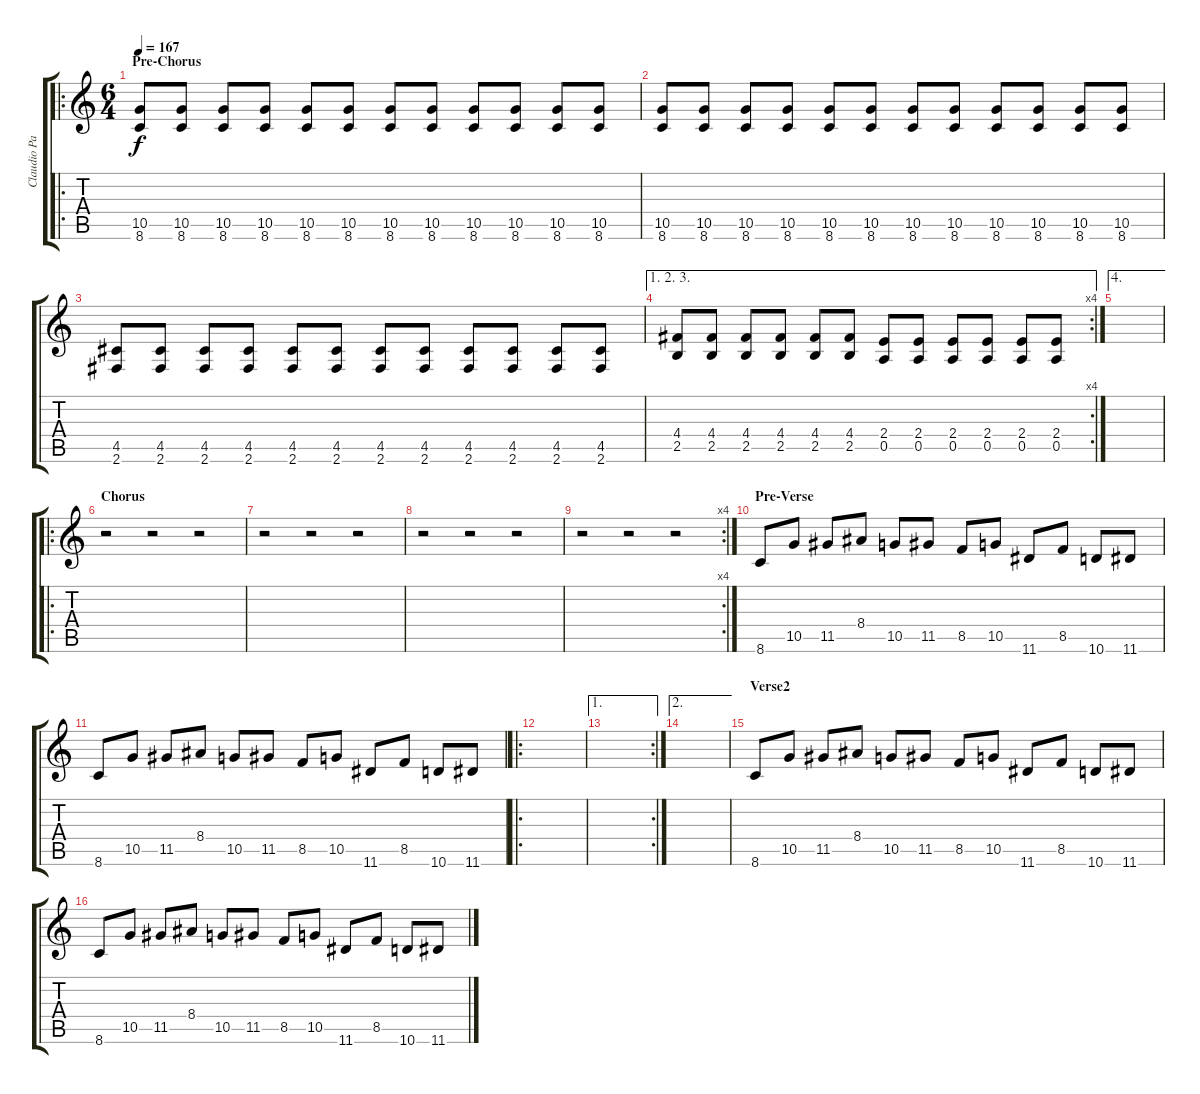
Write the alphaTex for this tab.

\track ("Claudio Palm Mutes" "Claudio Pa") {instrument electricguitarmuted}
\staff {score tabs}
\tuning (E4 B3 G3 D3 A2 E2) {hide}
\ro
\ts (6 4)
\section ("" "Pre-Chorus")
\tempo 167
\clef g2
\ks c
(10.5 8.6).8{dy f} (10.5 8.6).8 (10.5 8.6).8 (10.5 8.6).8 (10.5 8.6).8 (10.5 8.6).8 (10.5 8.6).8 (10.5 8.6).8 (10.5 8.6).8 (10.5 8.6).8 (10.5 8.6).8 (10.5 8.6).8 |
(10.5 8.6).8 (10.5 8.6).8 (10.5 8.6).8 (10.5 8.6).8 (10.5 8.6).8 (10.5 8.6).8 (10.5 8.6).8 (10.5 8.6).8 (10.5 8.6).8 (10.5 8.6).8 (10.5 8.6).8 (10.5 8.6).8 |
(4.5 2.6).8 (4.5 2.6).8 (4.5 2.6).8 (4.5 2.6).8 (4.5 2.6).8 (4.5 2.6).8 (4.5 2.6).8 (4.5 2.6).8 (4.5 2.6).8 (4.5 2.6).8 (4.5 2.6).8 (4.5 2.6).8 |
\ae (1 2 3)
\rc 4
(4.4 2.5).8 (4.4 2.5).8 (4.4 2.5).8 (4.4 2.5).8 (4.4 2.5).8 (4.4 2.5).8 (2.4 0.5).8 (2.4 0.5).8 (2.4 0.5).8 (2.4 0.5).8 (2.4 0.5).8 (2.4 0.5).8 |
\ae 4
|
\ro
\section ("" "Chorus")
r.2 r.2 r.2 |
r.2 r.2 r.2 |
r.2 r.2 r.2 |
\rc 4
r.2 r.2 r.2 |
\section ("" "Pre-Verse")
8.6.8 10.5.8 11.5.8 8.4.8 10.5.8 11.5.8 8.5.8 10.5.8 11.6.8 8.5.8 10.6.8 11.6.8 |
8.6.8 10.5.8 11.5.8 8.4.8 10.5.8 11.5.8 8.5.8 10.5.8 11.6.8 8.5.8 10.6.8 11.6.8 |
\ro
|
\ae 1
\rc 2
|
\ae 2
|
\section ("" "Verse2")
8.6.8 10.5.8 11.5.8 8.4.8 10.5.8 11.5.8 8.5.8 10.5.8 11.6.8 8.5.8 10.6.8 11.6.8 |
8.6.8 10.5.8 11.5.8 8.4.8 10.5.8 11.5.8 8.5.8 10.5.8 11.6.8 8.5.8 10.6.8 11.6.8
